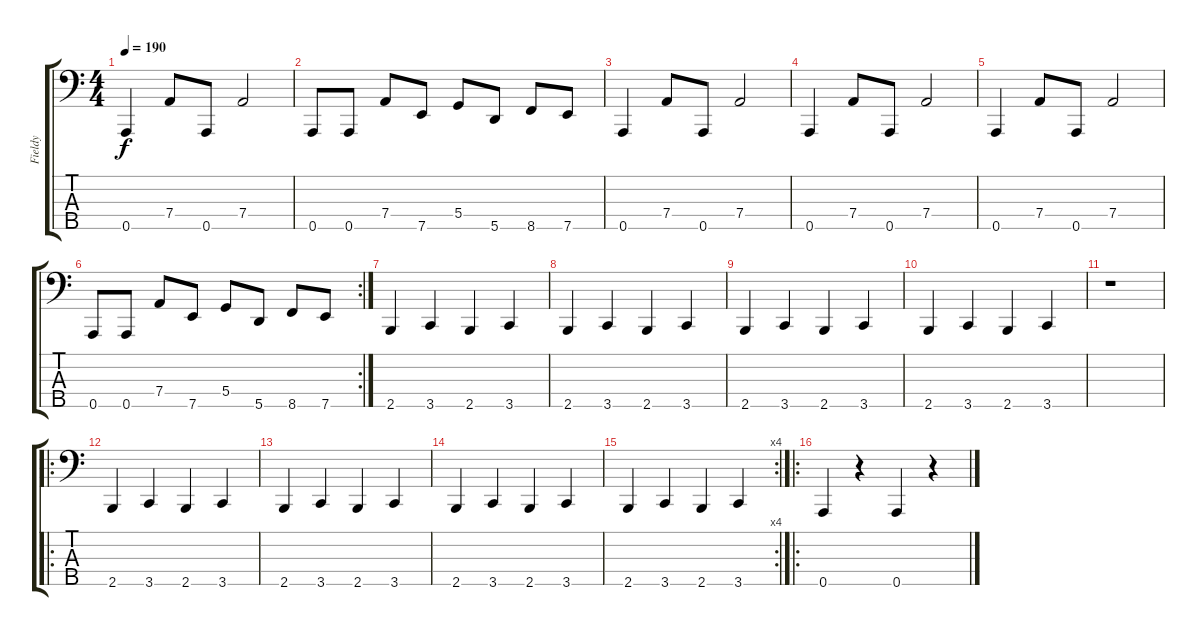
\track ("Fieldy" "Fieldy") {instrument slapbass1}
\staff {score tabs}
\tuning (F2 C2 G1 D1 A0) {hide}
\ts (4 4)
\tempo 190
\clef f4
\ks c
0.5.4{dy f} 7.4.8 0.5.8 7.4.2 |
0.5.8 0.5.8 7.4.8 7.5.8 5.4.8 5.5.8 8.5.8 7.5.8 |
0.5.4 7.4.8 0.5.8 7.4.2 |
0.5.4 7.4.8 0.5.8 7.4.2 |
0.5.4 7.4.8 0.5.8 7.4.2 |
\rc 2
0.5.8 0.5.8 7.4.8 7.5.8 5.4.8 5.5.8 8.5.8 7.5.8 |
2.5.4 3.5.4 2.5.4 3.5.4 |
2.5.4 3.5.4 2.5.4 3.5.4 |
2.5.4 3.5.4 2.5.4 3.5.4 |
2.5.4 3.5.4 2.5.4 3.5.4 |
r.1 |
\ro
2.5.4 3.5.4 2.5.4 3.5.4 |
2.5.4 3.5.4 2.5.4 3.5.4 |
2.5.4 3.5.4 2.5.4 3.5.4 |
\rc 4
2.5.4 3.5.4 2.5.4 3.5.4 |
\ro
0.5.4 r.4 0.5.4 r.4
